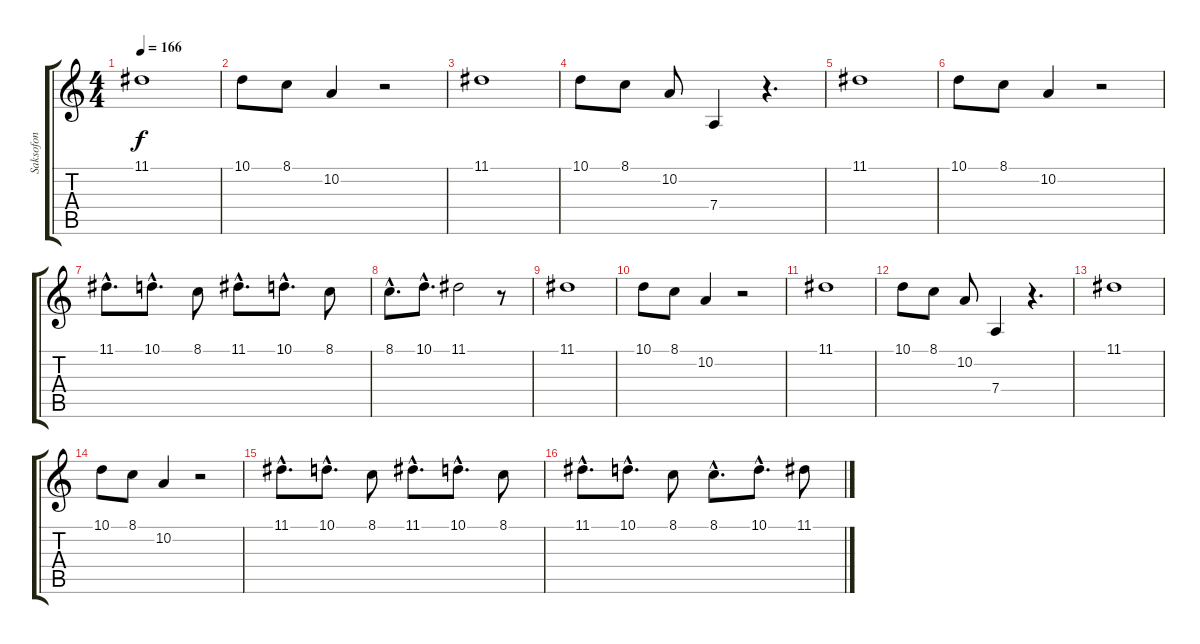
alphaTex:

\track ("Saksofon" "Saksofon") {instrument altosax}
\staff {score tabs}
\tuning (E4 B3 G3 D3 A2 E2) {hide}
\ts (4 4)
\tempo 166
\clef g2
\ks c
11.1.1{dy f} |
10.1.8 8.1.8 10.2.4 r.2 |
11.1.1 |
10.1.8 8.1.8 10.2.8 7.4.4 r.4{d} |
11.1.1 |
10.1.8 8.1.8 10.2.4 r.2 |
11.1{hac}.8{d} 10.1{hac}.8{d} 8.1.8 11.1{hac}.8{d} 10.1{hac}.8{d} 8.1.8 |
8.1{hac}.8{d} 10.1{hac}.8{d} 11.1.2 r.8 |
11.1.1 |
10.1.8 8.1.8 10.2.4 r.2 |
11.1.1 |
10.1.8 8.1.8 10.2.8 7.4.4 r.4{d} |
11.1.1 |
10.1.8 8.1.8 10.2.4 r.2 |
11.1{hac}.8{d} 10.1{hac}.8{d} 8.1.8 11.1{hac}.8{d} 10.1{hac}.8{d} 8.1.8 |
11.1{hac}.8{d} 10.1{hac}.8{d} 8.1.8 8.1{hac}.8{d} 10.1{hac}.8{d} 11.1.8
